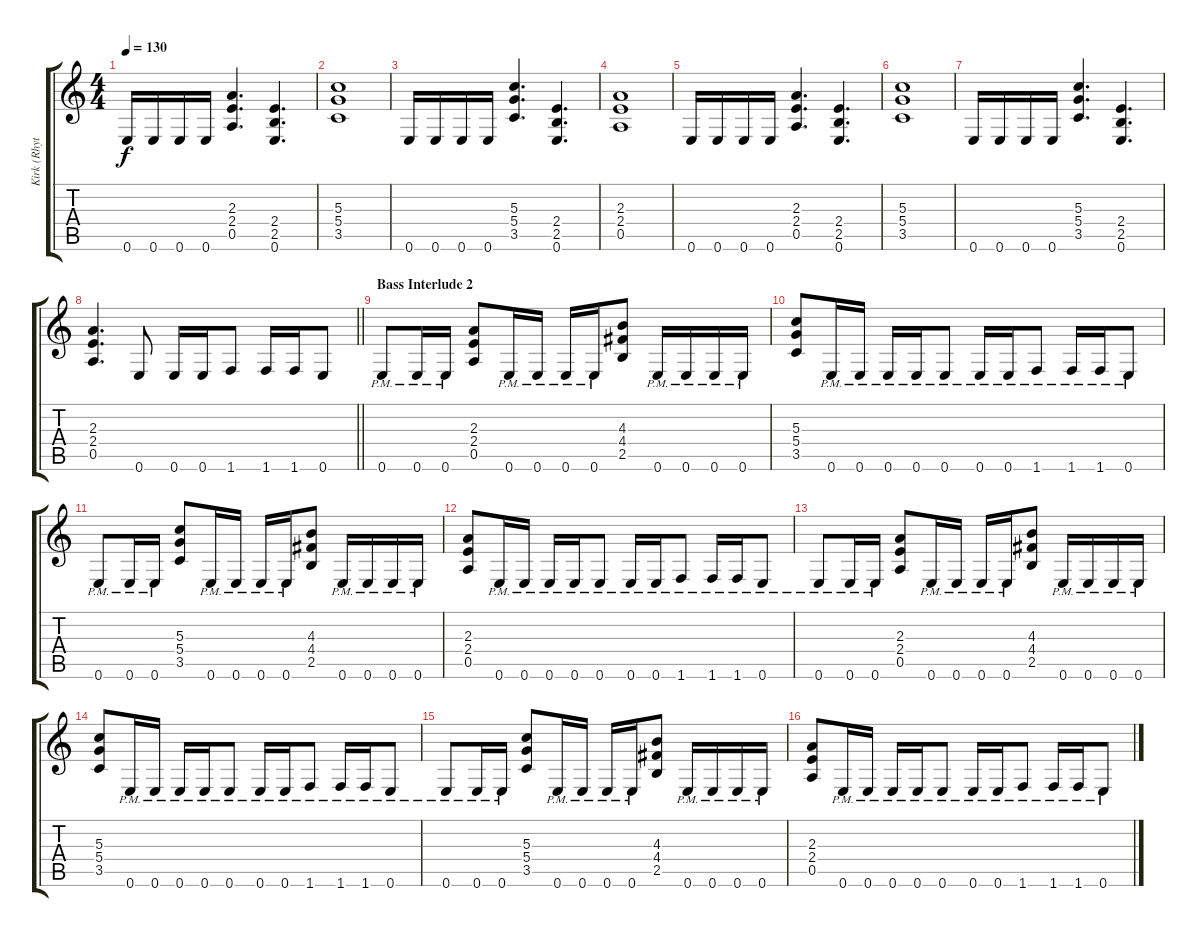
\track ("Kirk (Rhythm Guitar)" "Kirk (Rhyt") {instrument distortionguitar}
\staff {score tabs}
\tuning (E4 B3 G3 D3 A2 E2) {hide}
\ts (4 4)
\tempo 130
\clef g2
\ks c
0.6.16{dy f} 0.6.16 0.6.16 0.6.16 (2.3 2.4 0.5).4{d} (2.4 2.5 0.6).4{d} |
(5.3 5.4 3.5).1 |
0.6.16 0.6.16 0.6.16 0.6.16 (5.3 5.4 3.5).4{d} (2.4 2.5 0.6).4{d} |
(2.3 2.4 0.5).1 |
0.6.16 0.6.16 0.6.16 0.6.16 (2.3 2.4 0.5).4{d} (2.4 2.5 0.6).4{d} |
(5.3 5.4 3.5).1 |
0.6.16 0.6.16 0.6.16 0.6.16 (5.3 5.4 3.5).4{d} (2.4 2.5 0.6).4{d} |
\barLineRight lightlight
(2.3 2.4 0.5).4{d} 0.6.8 0.6.16 0.6.16 1.6.8 1.6.16 1.6.16 0.6.8 |
\section ("" "Bass Interlude 2")
0.6{pm}.8 0.6{pm}.16 0.6{pm}.16 (2.3 2.4 0.5).8 0.6{pm}.16 0.6{pm}.16 0.6{pm}.16 0.6{pm}.16 (4.3 4.4 2.5).8 0.6{pm}.16 0.6{pm}.16 0.6{pm}.16 0.6{pm}.16 |
(5.3 5.4 3.5).8 0.6{pm}.16 0.6{pm}.16 0.6{pm}.16 0.6{pm}.16 0.6{pm}.8 0.6{pm}.16 0.6{pm}.16 1.6{pm}.8 1.6{pm}.16 1.6{pm}.16 0.6{pm}.8 |
0.6{pm}.8 0.6{pm}.16 0.6{pm}.16 (5.3 5.4 3.5).8 0.6{pm}.16 0.6{pm}.16 0.6{pm}.16 0.6{pm}.16 (4.3 4.4 2.5).8 0.6{pm}.16 0.6{pm}.16 0.6{pm}.16 0.6{pm}.16 |
(2.3 2.4 0.5).8 0.6{pm}.16 0.6{pm}.16 0.6{pm}.16 0.6{pm}.16 0.6{pm}.8 0.6{pm}.16 0.6{pm}.16 1.6{pm}.8 1.6{pm}.16 1.6{pm}.16 0.6{pm}.8 |
0.6{pm}.8 0.6{pm}.16 0.6{pm}.16 (2.3 2.4 0.5).8 0.6{pm}.16 0.6{pm}.16 0.6{pm}.16 0.6{pm}.16 (4.3 4.4 2.5).8 0.6{pm}.16 0.6{pm}.16 0.6{pm}.16 0.6{pm}.16 |
(5.3 5.4 3.5).8 0.6{pm}.16 0.6{pm}.16 0.6{pm}.16 0.6{pm}.16 0.6{pm}.8 0.6{pm}.16 0.6{pm}.16 1.6{pm}.8 1.6{pm}.16 1.6{pm}.16 0.6{pm}.8 |
0.6{pm}.8 0.6{pm}.16 0.6{pm}.16 (5.3 5.4 3.5).8 0.6{pm}.16 0.6{pm}.16 0.6{pm}.16 0.6{pm}.16 (4.3 4.4 2.5).8 0.6{pm}.16 0.6{pm}.16 0.6{pm}.16 0.6{pm}.16 |
(2.3 2.4 0.5).8 0.6{pm}.16 0.6{pm}.16 0.6{pm}.16 0.6{pm}.16 0.6{pm}.8 0.6{pm}.16 0.6{pm}.16 1.6{pm}.8 1.6{pm}.16 1.6{pm}.16 0.6{pm}.8
